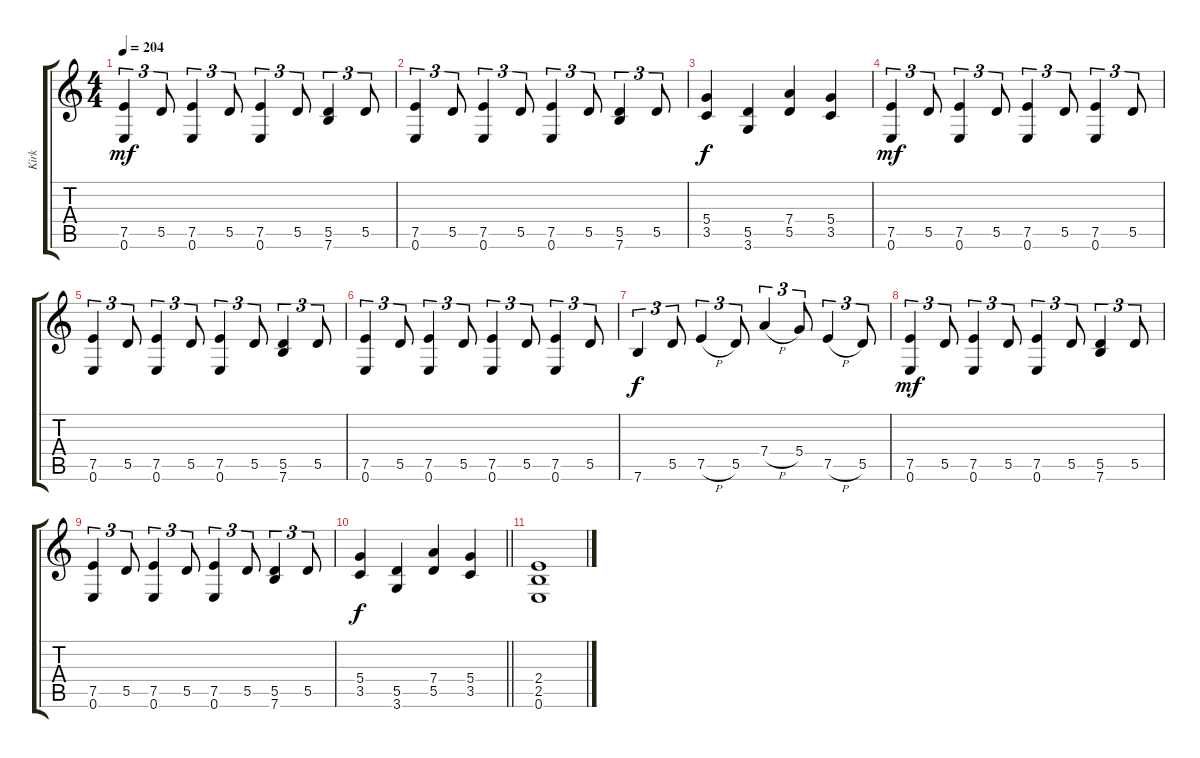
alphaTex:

\track ("Kirk" "Kirk") {instrument distortionguitar}
\staff {score tabs}
\tuning (E4 B3 G3 D3 A2 E2) {hide}
\ts (4 4)
\tempo 204
\clef g2
\ks c
(7.5 0.6).4{tu (3 2) dy mf} 5.5.8{tu (3 2)} (7.5 0.6).4{tu (3 2)} 5.5.8{tu (3 2)} (7.5 0.6).4{tu (3 2)} 5.5.8{tu (3 2)} (5.5 7.6).4{tu (3 2)} 5.5.8{tu (3 2)} |
(7.5 0.6).4{tu (3 2)} 5.5.8{tu (3 2)} (7.5 0.6).4{tu (3 2)} 5.5.8{tu (3 2)} (7.5 0.6).4{tu (3 2)} 5.5.8{tu (3 2)} (5.5 7.6).4{tu (3 2)} 5.5.8{tu (3 2)} |
(5.4 3.5).4{dy f} (5.5 3.6).4 (7.4 5.5).4 (5.4 3.5).4 |
(7.5 0.6).4{tu (3 2) dy mf} 5.5.8{tu (3 2)} (7.5 0.6).4{tu (3 2)} 5.5.8{tu (3 2)} (7.5 0.6).4{tu (3 2)} 5.5.8{tu (3 2)} (7.5 0.6).4{tu (3 2)} 5.5.8{tu (3 2)} |
(7.5 0.6).4{tu (3 2)} 5.5.8{tu (3 2)} (7.5 0.6).4{tu (3 2)} 5.5.8{tu (3 2)} (7.5 0.6).4{tu (3 2)} 5.5.8{tu (3 2)} (5.5 7.6).4{tu (3 2)} 5.5.8{tu (3 2)} |
(7.5 0.6).4{tu (3 2)} 5.5.8{tu (3 2)} (7.5 0.6).4{tu (3 2)} 5.5.8{tu (3 2)} (7.5 0.6).4{tu (3 2)} 5.5.8{tu (3 2)} (7.5 0.6).4{tu (3 2)} 5.5.8{tu (3 2)} |
7.6.4{tu (3 2) dy f} 5.5.8{tu (3 2)} 7.5{h}.4{tu (3 2)} 5.5.8{tu (3 2)} 7.4{h}.4{tu (3 2)} 5.4.8{tu (3 2)} 7.5{h}.4{tu (3 2)} 5.5.8{tu (3 2)} |
(7.5 0.6).4{tu (3 2) dy mf} 5.5.8{tu (3 2)} (7.5 0.6).4{tu (3 2)} 5.5.8{tu (3 2)} (7.5 0.6).4{tu (3 2)} 5.5.8{tu (3 2)} (5.5 7.6).4{tu (3 2)} 5.5.8{tu (3 2)} |
(7.5 0.6).4{tu (3 2)} 5.5.8{tu (3 2)} (7.5 0.6).4{tu (3 2)} 5.5.8{tu (3 2)} (7.5 0.6).4{tu (3 2)} 5.5.8{tu (3 2)} (5.5 7.6).4{tu (3 2)} 5.5.8{tu (3 2)} |
\barLineRight lightlight
(5.4 3.5).4{dy f} (5.5 3.6).4 (7.4 5.5).4 (5.4 3.5).4 |
(2.4 2.5 0.6).1
